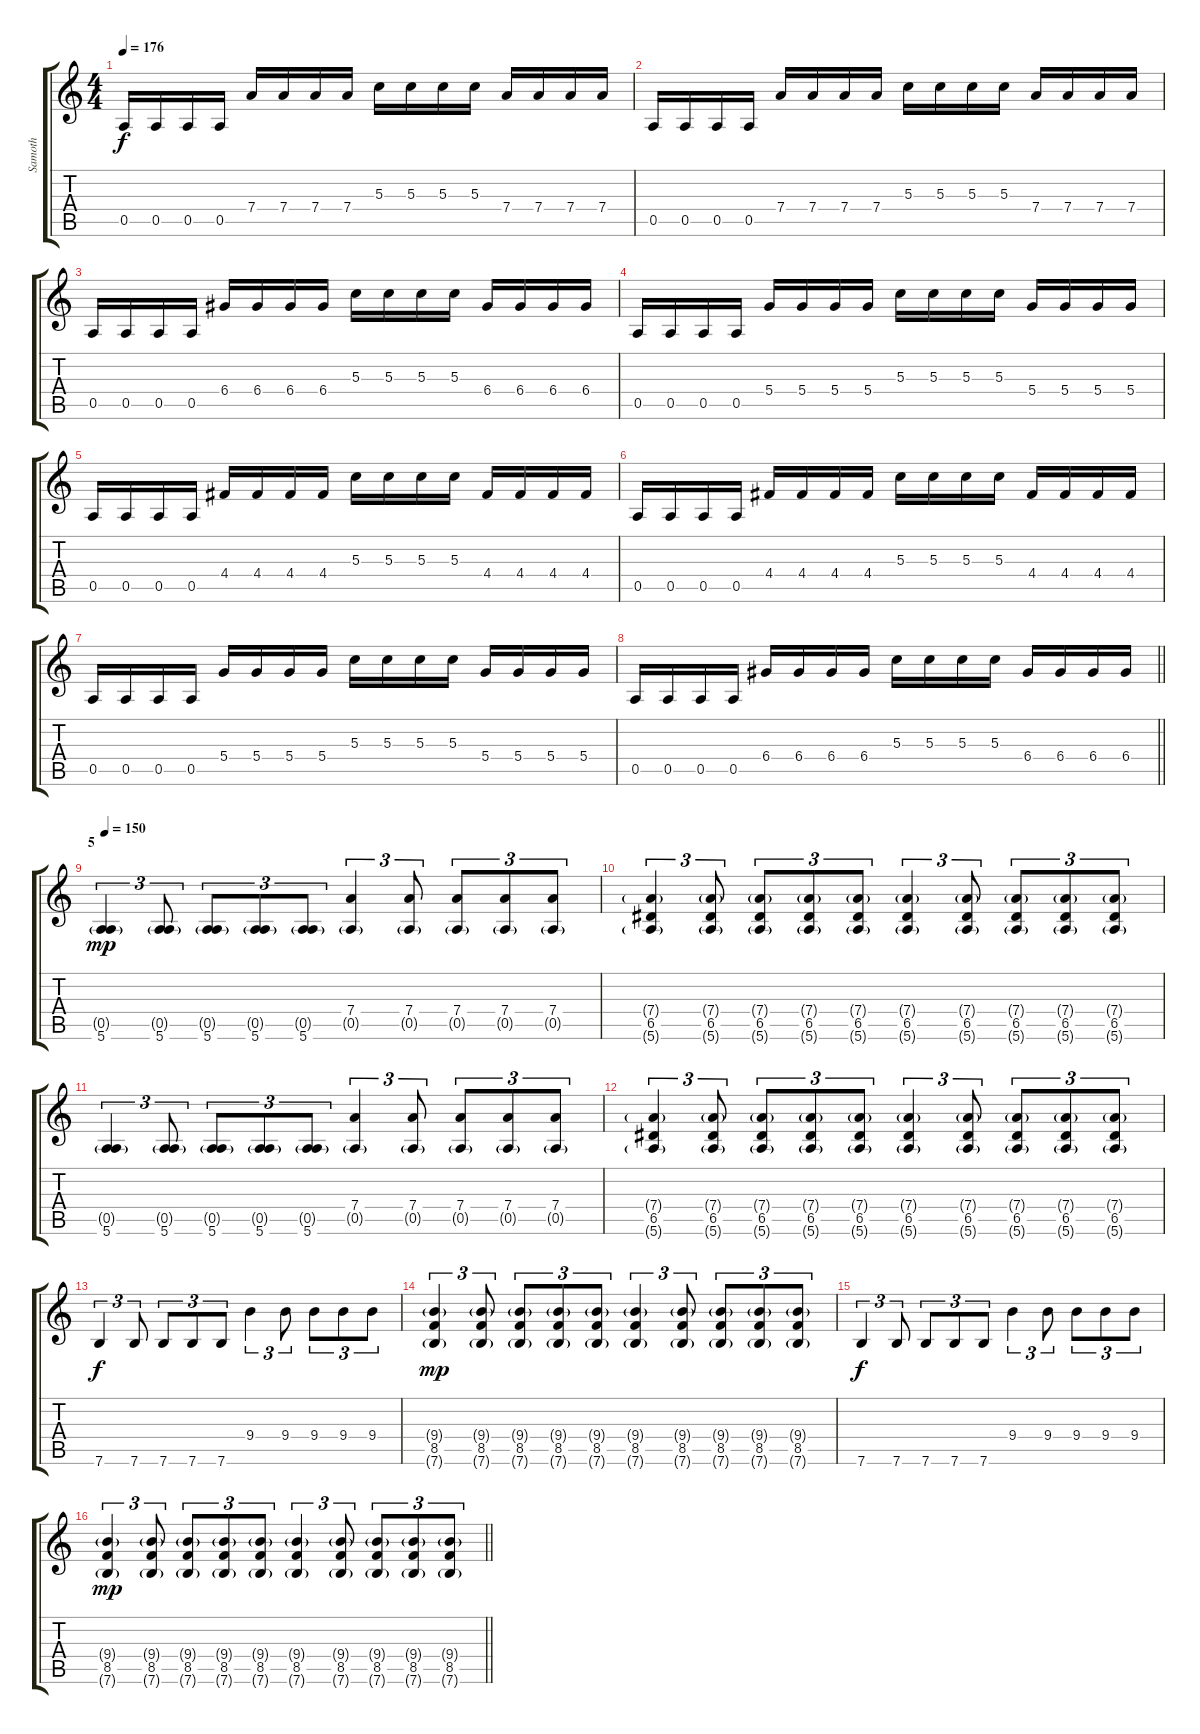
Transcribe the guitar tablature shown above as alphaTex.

\track ("Samoth" "Samoth") {instrument overdrivenguitar}
\staff {score tabs}
\tuning (E4 B3 G3 D3 A2 E2) {hide}
\ts (4 4)
\section ("" "")
\tempo 176
\clef g2
\ks c
0.5.16{dy f} 0.5.16 0.5.16 0.5.16 7.4.16 7.4.16 7.4.16 7.4.16 5.3.16 5.3.16 5.3.16 5.3.16 7.4.16 7.4.16 7.4.16 7.4.16 |
0.5.16 0.5.16 0.5.16 0.5.16 7.4.16 7.4.16 7.4.16 7.4.16 5.3.16 5.3.16 5.3.16 5.3.16 7.4.16 7.4.16 7.4.16 7.4.16 |
0.5.16 0.5.16 0.5.16 0.5.16 6.4.16 6.4.16 6.4.16 6.4.16 5.3.16 5.3.16 5.3.16 5.3.16 6.4.16 6.4.16 6.4.16 6.4.16 |
0.5.16 0.5.16 0.5.16 0.5.16 5.4.16 5.4.16 5.4.16 5.4.16 5.3.16 5.3.16 5.3.16 5.3.16 5.4.16 5.4.16 5.4.16 5.4.16 |
0.5.16 0.5.16 0.5.16 0.5.16 4.4.16 4.4.16 4.4.16 4.4.16 5.3.16 5.3.16 5.3.16 5.3.16 4.4.16 4.4.16 4.4.16 4.4.16 |
0.5.16 0.5.16 0.5.16 0.5.16 4.4.16 4.4.16 4.4.16 4.4.16 5.3.16 5.3.16 5.3.16 5.3.16 4.4.16 4.4.16 4.4.16 4.4.16 |
0.5.16 0.5.16 0.5.16 0.5.16 5.4.16 5.4.16 5.4.16 5.4.16 5.3.16 5.3.16 5.3.16 5.3.16 5.4.16 5.4.16 5.4.16 5.4.16 |
\barLineRight lightlight
0.5.16 0.5.16 0.5.16 0.5.16 6.4.16 6.4.16 6.4.16 6.4.16 5.3.16 5.3.16 5.3.16 5.3.16 6.4.16 6.4.16 6.4.16 6.4.16 |
\section ("" "5")
\tempo 150
(0.5{g} 5.6).4{tu (3 2) dy mp} (0.5{g} 5.6).8{tu (3 2)} (0.5{g} 5.6).8{tu (3 2)} (0.5{g} 5.6).8{tu (3 2)} (0.5{g} 5.6).8{tu (3 2)} (7.4 0.5{g}).4{tu (3 2)} (7.4 0.5{g}).8{tu (3 2)} (7.4 0.5{g}).8{tu (3 2)} (7.4 0.5{g}).8{tu (3 2)} (7.4 0.5{g}).8{tu (3 2)} |
(7.4{g} 6.5 5.6{g}).4{tu (3 2)} (7.4{g} 6.5 5.6{g}).8{tu (3 2)} (7.4{g} 6.5 5.6{g}).8{tu (3 2)} (7.4{g} 6.5 5.6{g}).8{tu (3 2)} (7.4{g} 6.5 5.6{g}).8{tu (3 2)} (7.4{g} 6.5 5.6{g}).4{tu (3 2)} (7.4{g} 6.5 5.6{g}).8{tu (3 2)} (7.4{g} 6.5 5.6{g}).8{tu (3 2)} (7.4{g} 6.5 5.6{g}).8{tu (3 2)} (7.4{g} 6.5 5.6{g}).8{tu (3 2)} |
(0.5{g} 5.6).4{tu (3 2)} (0.5{g} 5.6).8{tu (3 2)} (0.5{g} 5.6).8{tu (3 2)} (0.5{g} 5.6).8{tu (3 2)} (0.5{g} 5.6).8{tu (3 2)} (7.4 0.5{g}).4{tu (3 2)} (7.4 0.5{g}).8{tu (3 2)} (7.4 0.5{g}).8{tu (3 2)} (7.4 0.5{g}).8{tu (3 2)} (7.4 0.5{g}).8{tu (3 2)} |
(7.4{g} 6.5 5.6{g}).4{tu (3 2)} (7.4{g} 6.5 5.6{g}).8{tu (3 2)} (7.4{g} 6.5 5.6{g}).8{tu (3 2)} (7.4{g} 6.5 5.6{g}).8{tu (3 2)} (7.4{g} 6.5 5.6{g}).8{tu (3 2)} (7.4{g} 6.5 5.6{g}).4{tu (3 2)} (7.4{g} 6.5 5.6{g}).8{tu (3 2)} (7.4{g} 6.5 5.6{g}).8{tu (3 2)} (7.4{g} 6.5 5.6{g}).8{tu (3 2)} (7.4{g} 6.5 5.6{g}).8{tu (3 2)} |
7.6.4{tu (3 2) dy f} 7.6.8{tu (3 2)} 7.6.8{tu (3 2)} 7.6.8{tu (3 2)} 7.6.8{tu (3 2)} 9.4.4{tu (3 2)} 9.4.8{tu (3 2)} 9.4.8{tu (3 2)} 9.4.8{tu (3 2)} 9.4.8{tu (3 2)} |
(9.4{g} 8.5 7.6{g}).4{tu (3 2) dy mp} (9.4{g} 8.5 7.6{g}).8{tu (3 2)} (9.4{g} 8.5 7.6{g}).8{tu (3 2)} (9.4{g} 8.5 7.6{g}).8{tu (3 2)} (9.4{g} 8.5 7.6{g}).8{tu (3 2)} (9.4{g} 8.5 7.6{g}).4{tu (3 2)} (9.4{g} 8.5 7.6{g}).8{tu (3 2)} (9.4{g} 8.5 7.6{g}).8{tu (3 2)} (9.4{g} 8.5 7.6{g}).8{tu (3 2)} (9.4{g} 8.5 7.6{g}).8{tu (3 2)} |
7.6.4{tu (3 2) dy f} 7.6.8{tu (3 2)} 7.6.8{tu (3 2)} 7.6.8{tu (3 2)} 7.6.8{tu (3 2)} 9.4.4{tu (3 2)} 9.4.8{tu (3 2)} 9.4.8{tu (3 2)} 9.4.8{tu (3 2)} 9.4.8{tu (3 2)} |
\barLineRight lightlight
(9.4{g} 8.5 7.6{g}).4{tu (3 2) dy mp} (9.4{g} 8.5 7.6{g}).8{tu (3 2)} (9.4{g} 8.5 7.6{g}).8{tu (3 2)} (9.4{g} 8.5 7.6{g}).8{tu (3 2)} (9.4{g} 8.5 7.6{g}).8{tu (3 2)} (9.4{g} 8.5 7.6{g}).4{tu (3 2)} (9.4{g} 8.5 7.6{g}).8{tu (3 2)} (9.4{g} 8.5 7.6{g}).8{tu (3 2)} (9.4{g} 8.5 7.6{g}).8{tu (3 2)} (9.4{g} 8.5 7.6{g}).8{tu (3 2)}
